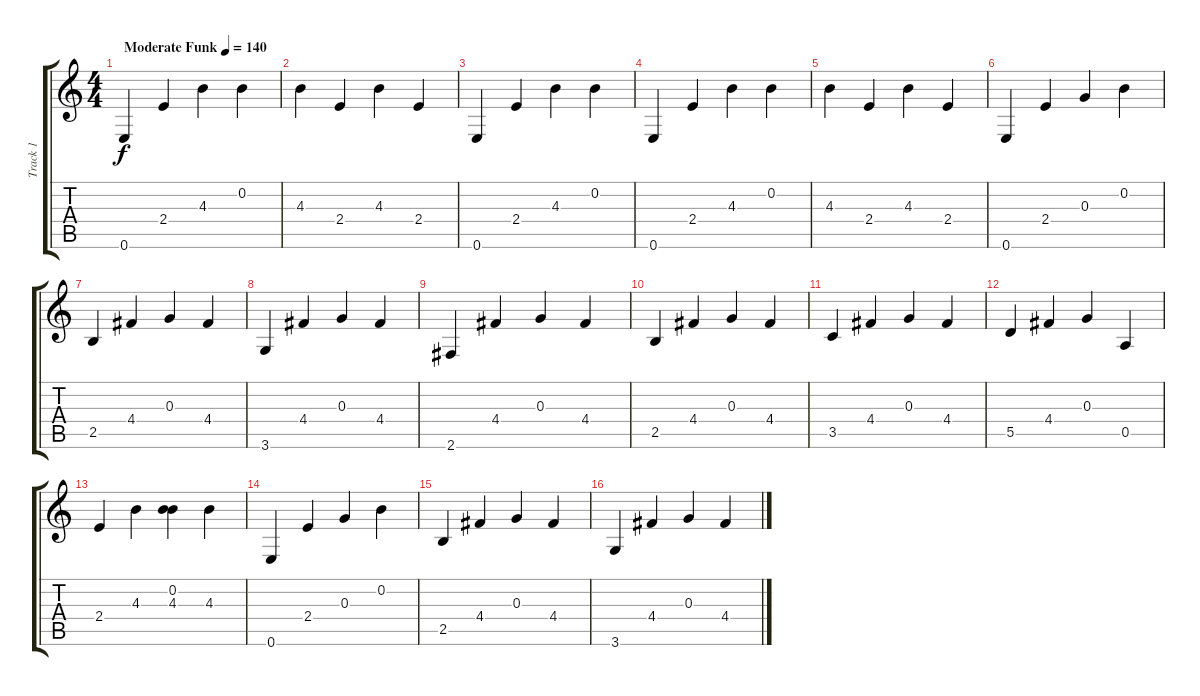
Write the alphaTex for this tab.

\track ("Track 1" "Track 1") {instrument acousticguitarsteel}
\staff {score tabs}
\tuning (E4 B3 G3 D3 A2 E2) {hide}
\ts (4 4)
\tempo (140 "Moderate Funk")
\clef g2
\ks c
0.6.4{dy f instrument acousticguitarsteel} 2.4.4 4.3.4 0.2.4 |
4.3.4 2.4.4 4.3.4 2.4.4 |
0.6.4 2.4.4 4.3.4 0.2.4 |
0.6.4 2.4.4 4.3.4 0.2.4 |
4.3.4 2.4.4 4.3.4 2.4.4 |
0.6.4 2.4.4 0.3.4 0.2.4 |
2.5.4 4.4.4 0.3.4 4.4.4 |
3.6.4 4.4.4 0.3.4 4.4.4 |
2.6.4 4.4.4 0.3.4 4.4.4 |
2.5.4 4.4.4 0.3.4 4.4.4 |
3.5.4 4.4.4 0.3.4 4.4.4 |
5.5.4 4.4.4 0.3.4 0.5.4 |
2.4.4 4.3.4 (0.2 4.3).4 4.3.4 |
0.6.4 2.4.4 0.3.4 0.2.4 |
2.5.4 4.4.4 0.3.4 4.4.4 |
3.6.4 4.4.4 0.3.4 4.4.4
